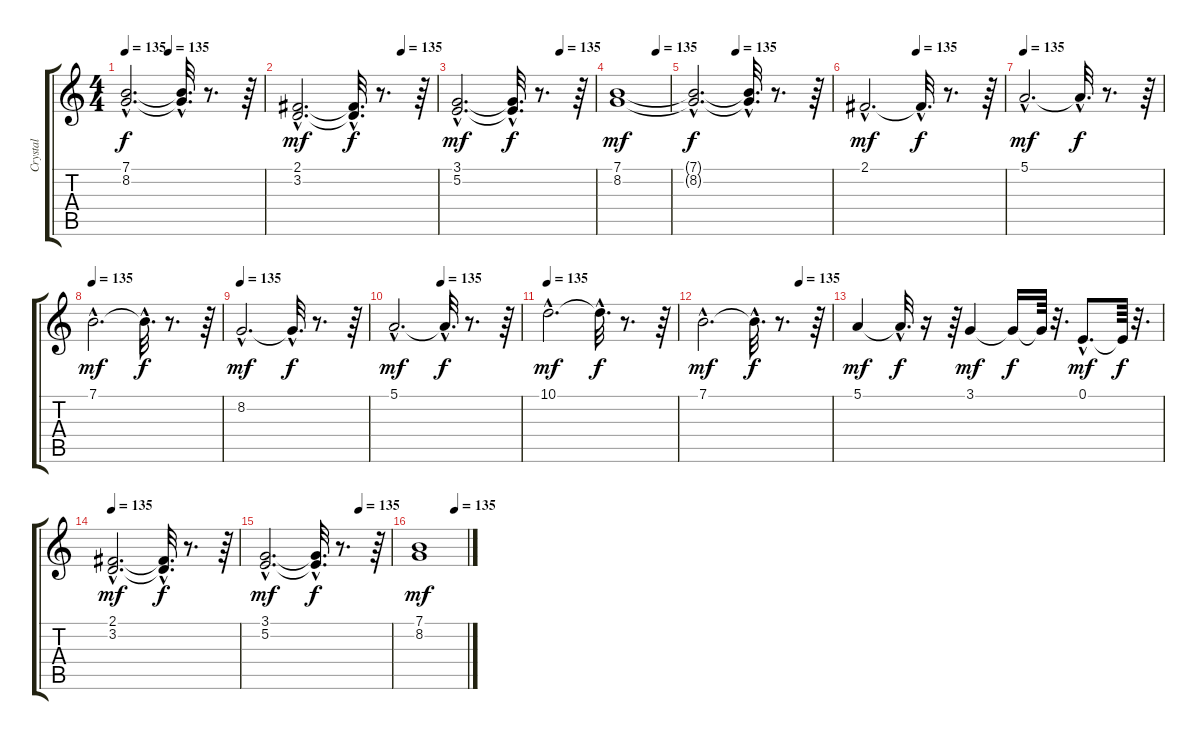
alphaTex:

\track ("Crystal" "Crystal") {instrument fx3crystal}
\staff {score tabs}
\tuning (E4 B3 G3 D3 A2 E2) {hide}
\ts (4 4)
\tempo 135
\tempo (135 0.3125)
\clef g2
\ks c
(7.1{hac t} 8.2{hac t}).2{d dy f} (7.1{hac t} 8.2{hac t}).32{d} r.8{d} r.64 |
\tempo (135 0.75)
(2.1{hac} 3.2{hac}).2{d dy mf} (2.1{hac t} 3.2{hac t}).32{d dy f} r.8{d} r.64 |
\tempo (135 0.75)
(3.1{hac} 5.2{hac}).2{d dy mf} (3.1{hac t} 5.2{hac t}).32{d dy f} r.8{d} r.64 |
\tempo (135 0.75)
(7.1 8.2).1{dy mf} |
\tempo (135 0.3125)
(7.1{hac t} 8.2{hac t}).2{d dy f} (7.1{hac t} 8.2{hac t}).32{d} r.8{d} r.64 |
\tempo (135 0.375)
2.1{hac}.2{d dy mf} 2.1{hac t}.32{d dy f} r.8{d} r.64 |
\tempo 135
5.1{hac}.2{d dy mf} 5.1{hac t}.32{d dy f} r.8{d} r.64 |
\tempo 135
7.1{hac}.2{d dy mf} 7.1{hac t}.32{d dy f} r.8{d} r.64 |
\tempo 135
8.2{hac}.2{d dy mf} 8.2{hac t}.32{d dy f} r.8{d} r.64 |
\tempo (135 0.375)
5.1{hac}.2{d dy mf} 5.1{hac t}.32{d dy f} r.8{d} r.64 |
\tempo 135
10.1{hac}.2{d dy mf} 10.1{hac t}.32{d dy f} r.8{d} r.64 |
\tempo (135 0.75)
7.1{hac}.2{d dy mf} 7.1{hac t}.32{d dy f} r.8{d} r.64 |
5.1.4{dy mf} 5.1{hac t}.32{d dy f} r.16 r.64 3.1.4{dy mf} 3.1{t}.16{dy f} 3.1{t}.64 r.32{d} 0.1{hac}.8{d dy mf} 0.1{t}.64{dy f} r.32{d} |
\tempo 135
(2.1{hac} 3.2{hac}).2{d dy mf} (2.1{hac t} 3.2{hac t}).32{d dy f} r.8{d} r.64 |
\tempo (135 0.75)
(3.1{hac} 5.2{hac}).2{d dy mf} (3.1{hac t} 5.2{hac t}).32{d dy f} r.8{d} r.64 |
\tempo (135 0.75)
(7.1 8.2).1{dy mf}
